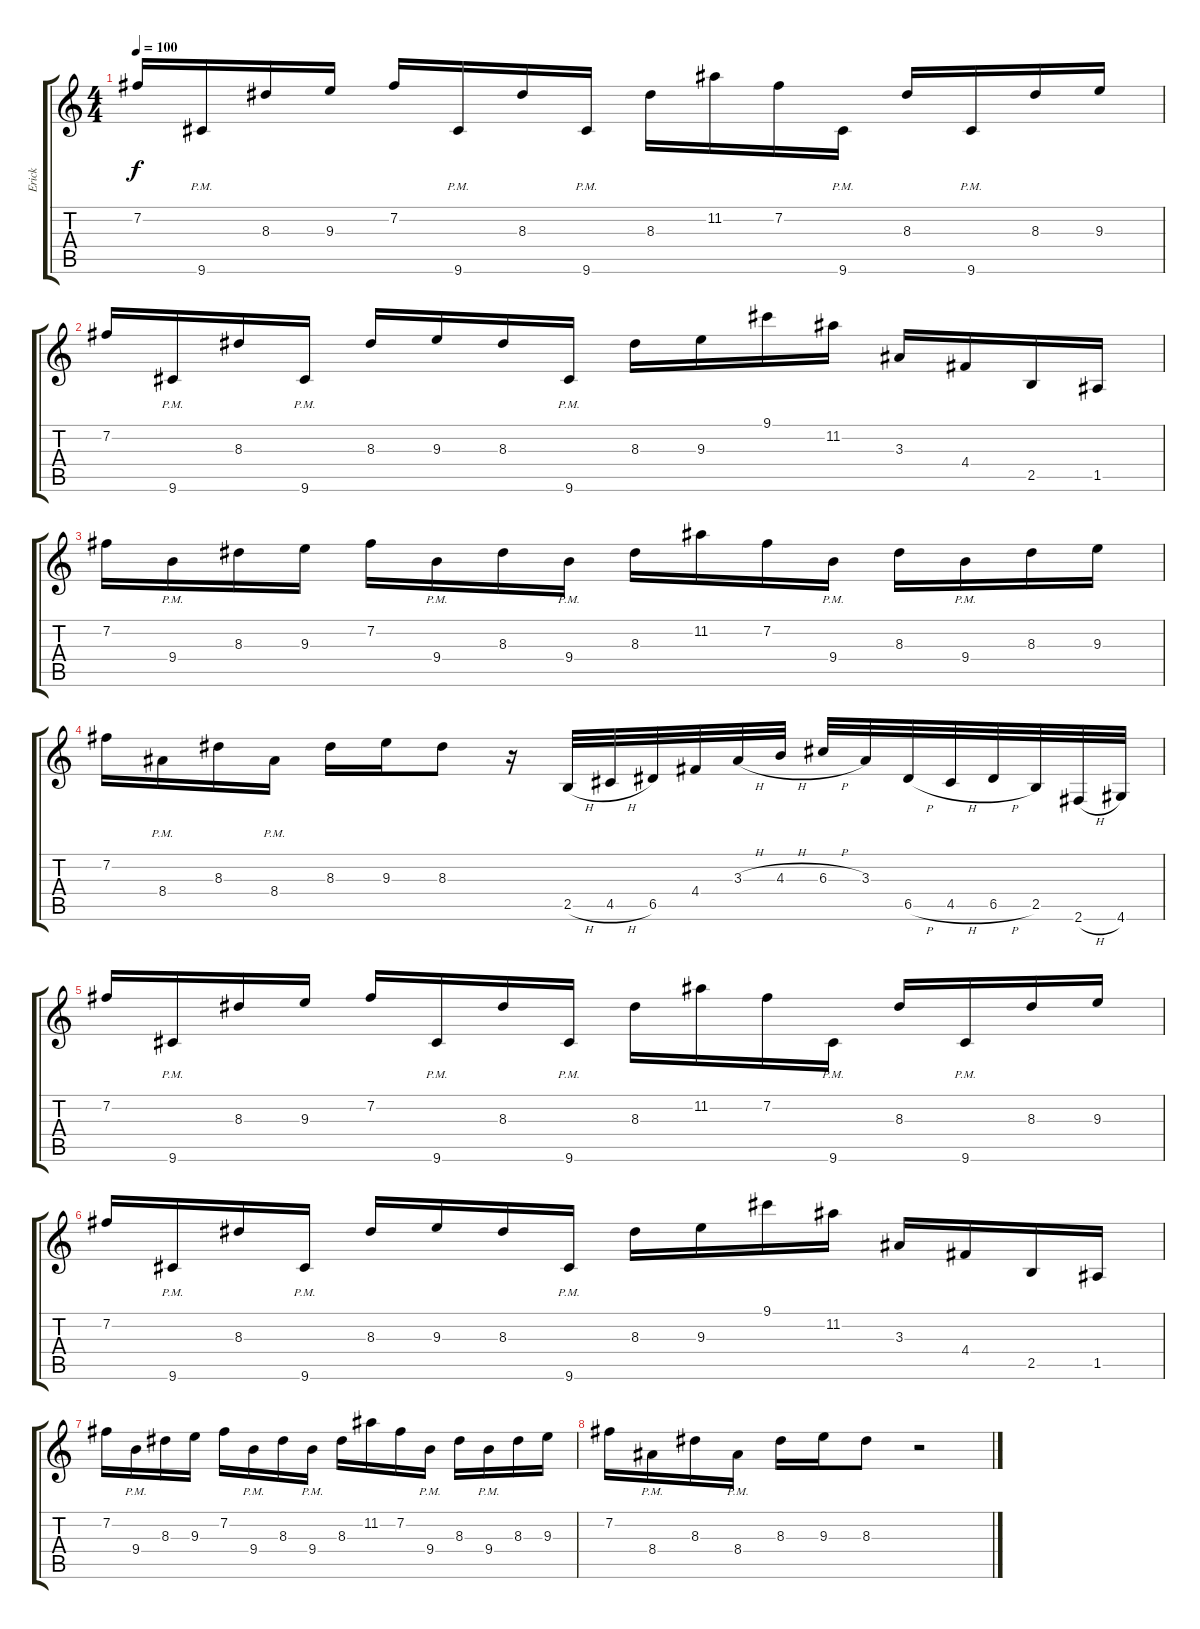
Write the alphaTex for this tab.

\track ("Erick" "Erick") {instrument distortionguitar}
\staff {score tabs}
\tuning (E4 B3 G3 D3 A2 E2) {hide}
\ts (4 4)
\tempo 100
\clef g2
\ks c
7.2.16{dy f} 9.6{pm}.16 8.3.16 9.3.16 7.2.16 9.6{pm}.16 8.3.16 9.6{pm}.16 8.3.16 11.2.16 7.2.16 9.6{pm}.16 8.3.16 9.6{pm}.16 8.3.16 9.3.16 |
7.2.16 9.6{pm}.16 8.3.16 9.6{pm}.16 8.3.16 9.3.16 8.3.16 9.6{pm}.16 8.3.16 9.3.16 9.1.16 11.2.16 3.3.16 4.4.16 2.5.16 1.5.16 |
7.2.16 9.4{pm}.16 8.3.16 9.3.16 7.2.16 9.4{pm}.16 8.3.16 9.4{pm}.16 8.3.16 11.2.16 7.2.16 9.4{pm}.16 8.3.16 9.4{pm}.16 8.3.16 9.3.16 |
7.2.16 8.4{pm}.16 8.3.16 8.4{pm}.16 8.3.16 9.3.16 8.3.8 r.16 2.5{h}.32 4.5{h}.32 6.5.32 4.4.32 3.3{h}.32 4.3{h}.32 6.3{h}.32 3.3.32 6.5{h}.32 4.5{h}.32 6.5{h}.32 2.5.32 2.6{h}.32 4.6.32 |
7.2.16 9.6{pm}.16 8.3.16 9.3.16 7.2.16 9.6{pm}.16 8.3.16 9.6{pm}.16 8.3.16 11.2.16 7.2.16 9.6{pm}.16 8.3.16 9.6{pm}.16 8.3.16 9.3.16 |
7.2.16 9.6{pm}.16 8.3.16 9.6{pm}.16 8.3.16 9.3.16 8.3.16 9.6{pm}.16 8.3.16 9.3.16 9.1.16 11.2.16 3.3.16 4.4.16 2.5.16 1.5.16 |
7.2.16 9.4{pm}.16 8.3.16 9.3.16 7.2.16 9.4{pm}.16 8.3.16 9.4{pm}.16 8.3.16 11.2.16 7.2.16 9.4{pm}.16 8.3.16 9.4{pm}.16 8.3.16 9.3.16 |
7.2.16 8.4{pm}.16 8.3.16 8.4{pm}.16 8.3.16 9.3.16 8.3.8 r.2
